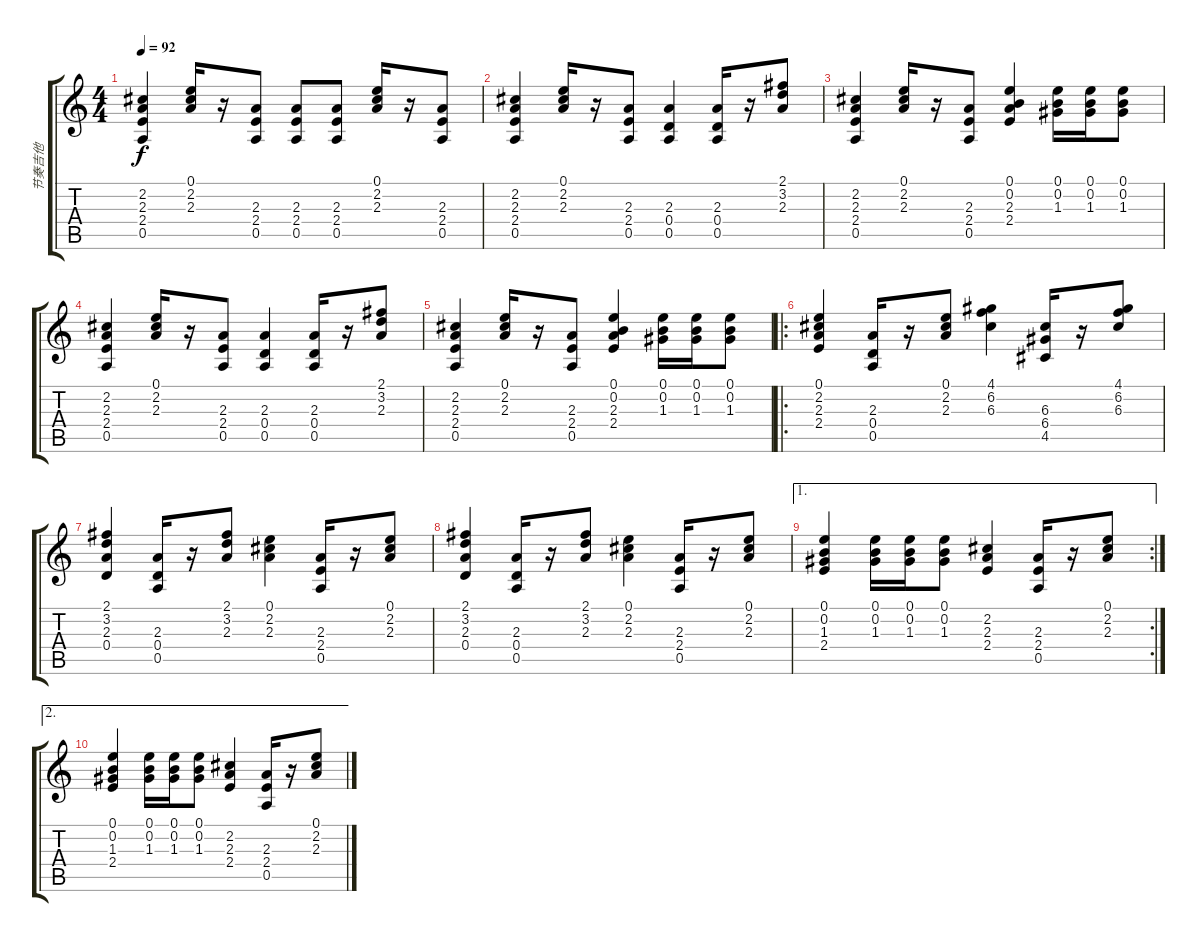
\track ("节奏吉他" "节奏吉他") {instrument acousticguitarsteel}
\staff {score tabs}
\tuning (E4 B3 G3 D3 A2 E2) {hide}
\ts (4 4)
\tempo 92
\clef g2
\ks c
(2.2 2.3 2.4 0.5).4{dy f} (0.1 2.2 2.3).16 r.16 (2.3 2.4 0.5).8 (2.3 2.4 0.5).8 (2.3 2.4 0.5).8 (0.1 2.2 2.3).16 r.16 (2.3 2.4 0.5).8 |
(2.2 2.3 2.4 0.5).4 (0.1 2.2 2.3).16 r.16 (2.3 2.4 0.5).8 (2.3 0.4 0.5).4 (2.3 0.4 0.5).16 r.16 (2.1 3.2 2.3).8 |
(2.2 2.3 2.4 0.5).4 (0.1 2.2 2.3).16 r.16 (2.3 2.4 0.5).8 (0.1 0.2 2.3 2.4).4 (0.1 0.2 1.3).16 (0.1 0.2 1.3).16 (0.1 0.2 1.3).8 |
(2.2 2.3 2.4 0.5).4 (0.1 2.2 2.3).16 r.16 (2.3 2.4 0.5).8 (2.3 0.4 0.5).4 (2.3 0.4 0.5).16 r.16 (2.1 3.2 2.3).8 |
(2.2 2.3 2.4 0.5).4 (0.1 2.2 2.3).16 r.16 (2.3 2.4 0.5).8 (0.1 0.2 2.3 2.4).4 (0.1 0.2 1.3).16 (0.1 0.2 1.3).16 (0.1 0.2 1.3).8 |
\ro
(0.1 2.2 2.3 2.4).4 (2.3 0.4 0.5).16 r.16 (0.1 2.2 2.3).8 (4.1 6.2 6.3).4 (6.3 6.4 4.5).16 r.16 (4.1 6.2 6.3).8 |
(2.1 3.2 2.3 0.4).4 (2.3 0.4 0.5).16 r.16 (2.1 3.2 2.3).8 (0.1 2.2 2.3).4 (2.3 2.4 0.5).16 r.16 (0.1 2.2 2.3).8 |
(2.1 3.2 2.3 0.4).4 (2.3 0.4 0.5).16 r.16 (2.1 3.2 2.3).8 (0.1 2.2 2.3).4 (2.3 2.4 0.5).16 r.16 (0.1 2.2 2.3).8 |
\ae 1
\rc 2
(0.1 0.2 1.3 2.4).4 (0.1 0.2 1.3).16 (0.1 0.2 1.3).16 (0.1 0.2 1.3).8 (2.2 2.3 2.4).4 (2.3 2.4 0.5).16 r.16 (0.1 2.2 2.3).8 |
\ae 2
(0.1 0.2 1.3 2.4).4 (0.1 0.2 1.3).16 (0.1 0.2 1.3).16 (0.1 0.2 1.3).8 (2.2 2.3 2.4).4 (2.3 2.4 0.5).16 r.16 (0.1 2.2 2.3).8
